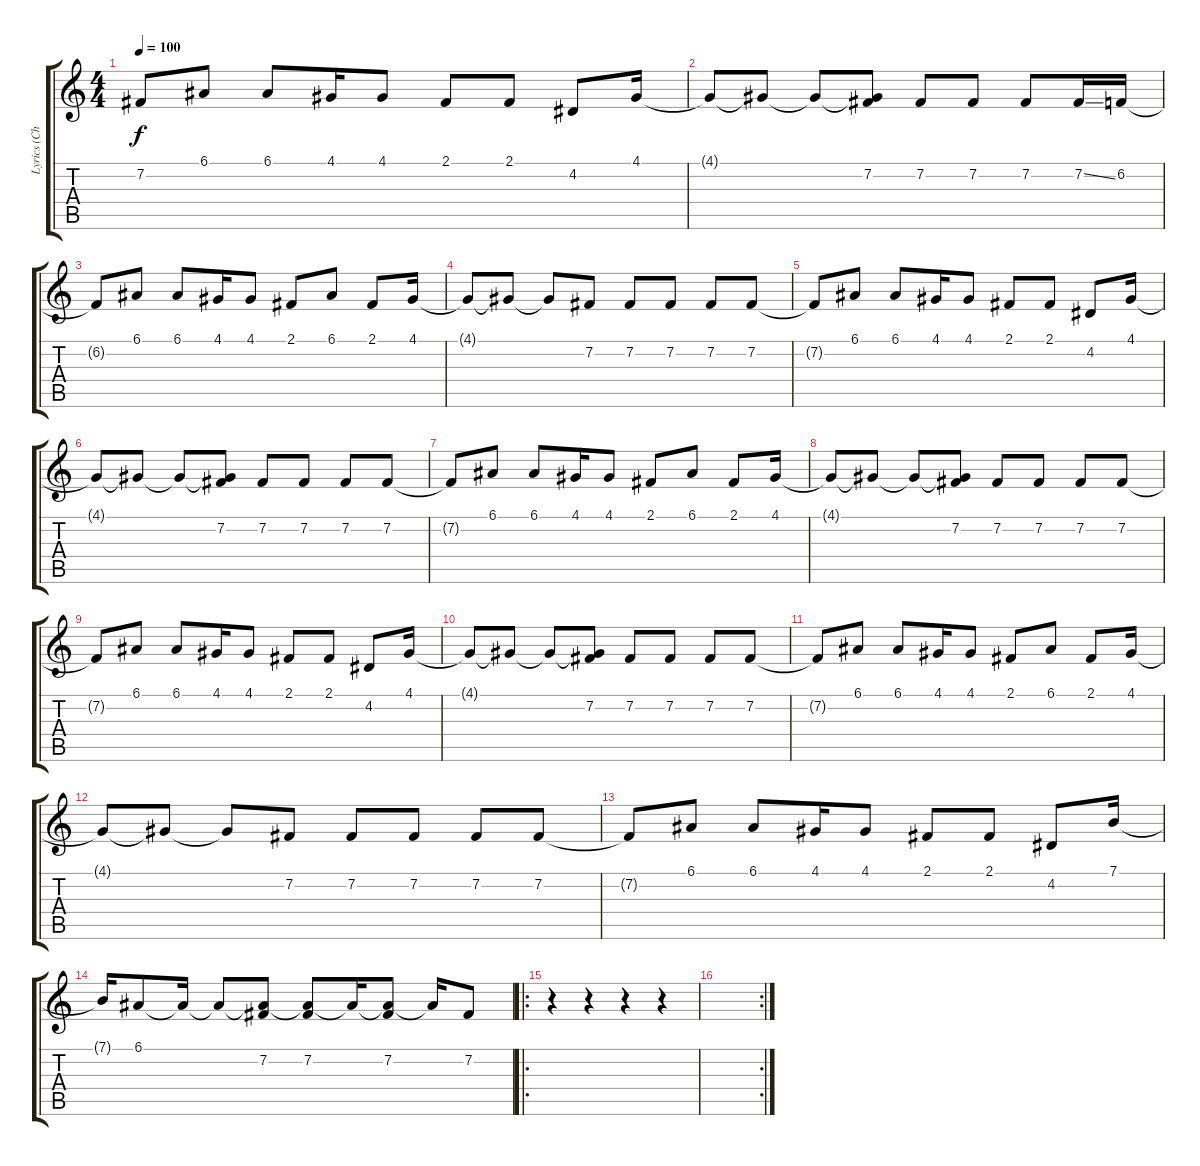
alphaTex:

\track ("Lyrics (Chester)" "Lyrics (Ch") {instrument oboe}
\staff {score tabs}
\tuning (E4 B3 G3 D3 A2 E2) {hide}
\ts (4 4)
\tempo 100
\clef g2
\ks c
7.2{t}.8{dy f} 6.1.8 6.1.8 4.1.16 4.1.8 2.1.8 2.1.8 4.2.8 4.1.16 |
4.1{t}.8 4.1{t}.8 4.1{t}.8 (4.1{t} 7.2).8 7.2.8 7.2.8 7.2.8 7.2{ss}.16 6.2.16 |
6.2{t}.8 6.1.8 6.1.8 4.1.16 4.1.8 2.1.8 6.1.8 2.1.8 4.1.16 |
4.1{t}.8 4.1{t}.8 4.1{t}.8 7.2.8 7.2.8 7.2.8 7.2.8 7.2.8 |
7.2{t}.8 6.1.8 6.1.8 4.1.16 4.1.8 2.1.8 2.1.8 4.2.8 4.1.16 |
4.1{t}.8 4.1{t}.8 4.1{t}.8 (4.1{t} 7.2).8 7.2.8 7.2.8 7.2.8 7.2.8 |
7.2{t}.8 6.1.8 6.1.8 4.1.16 4.1.8 2.1.8 6.1.8 2.1.8 4.1.16 |
4.1{t}.8 4.1{t}.8 4.1{t}.8 (4.1{t} 7.2).8 7.2.8 7.2.8 7.2.8 7.2.8 |
7.2{t}.8 6.1.8 6.1.8 4.1.16 4.1.8 2.1.8 2.1.8 4.2.8 4.1.16 |
4.1{t}.8 4.1{t}.8 4.1{t}.8 (4.1{t} 7.2).8 7.2.8 7.2.8 7.2.8 7.2.8 |
7.2{t}.8 6.1.8 6.1.8 4.1.16 4.1.8 2.1.8 6.1.8 2.1.8 4.1.16 |
4.1{t}.8 4.1{t}.8 4.1{t}.8 7.2.8 7.2.8 7.2.8 7.2.8 7.2.8 |
7.2{t}.8 6.1.8 6.1.8 4.1.16 4.1.8 2.1.8 2.1.8 4.2.8 7.1.16 |
7.1{t}.16 6.1.8 6.1{t}.16 6.1{t}.8 (6.1{t} 7.2).8 (6.1{t} 7.2).8 6.1{t}.16 (6.1{t} 7.2).8 6.1{t}.16 7.2.8 |
\ro
r.4 r.4 r.4 r.4 |
\rc 2
